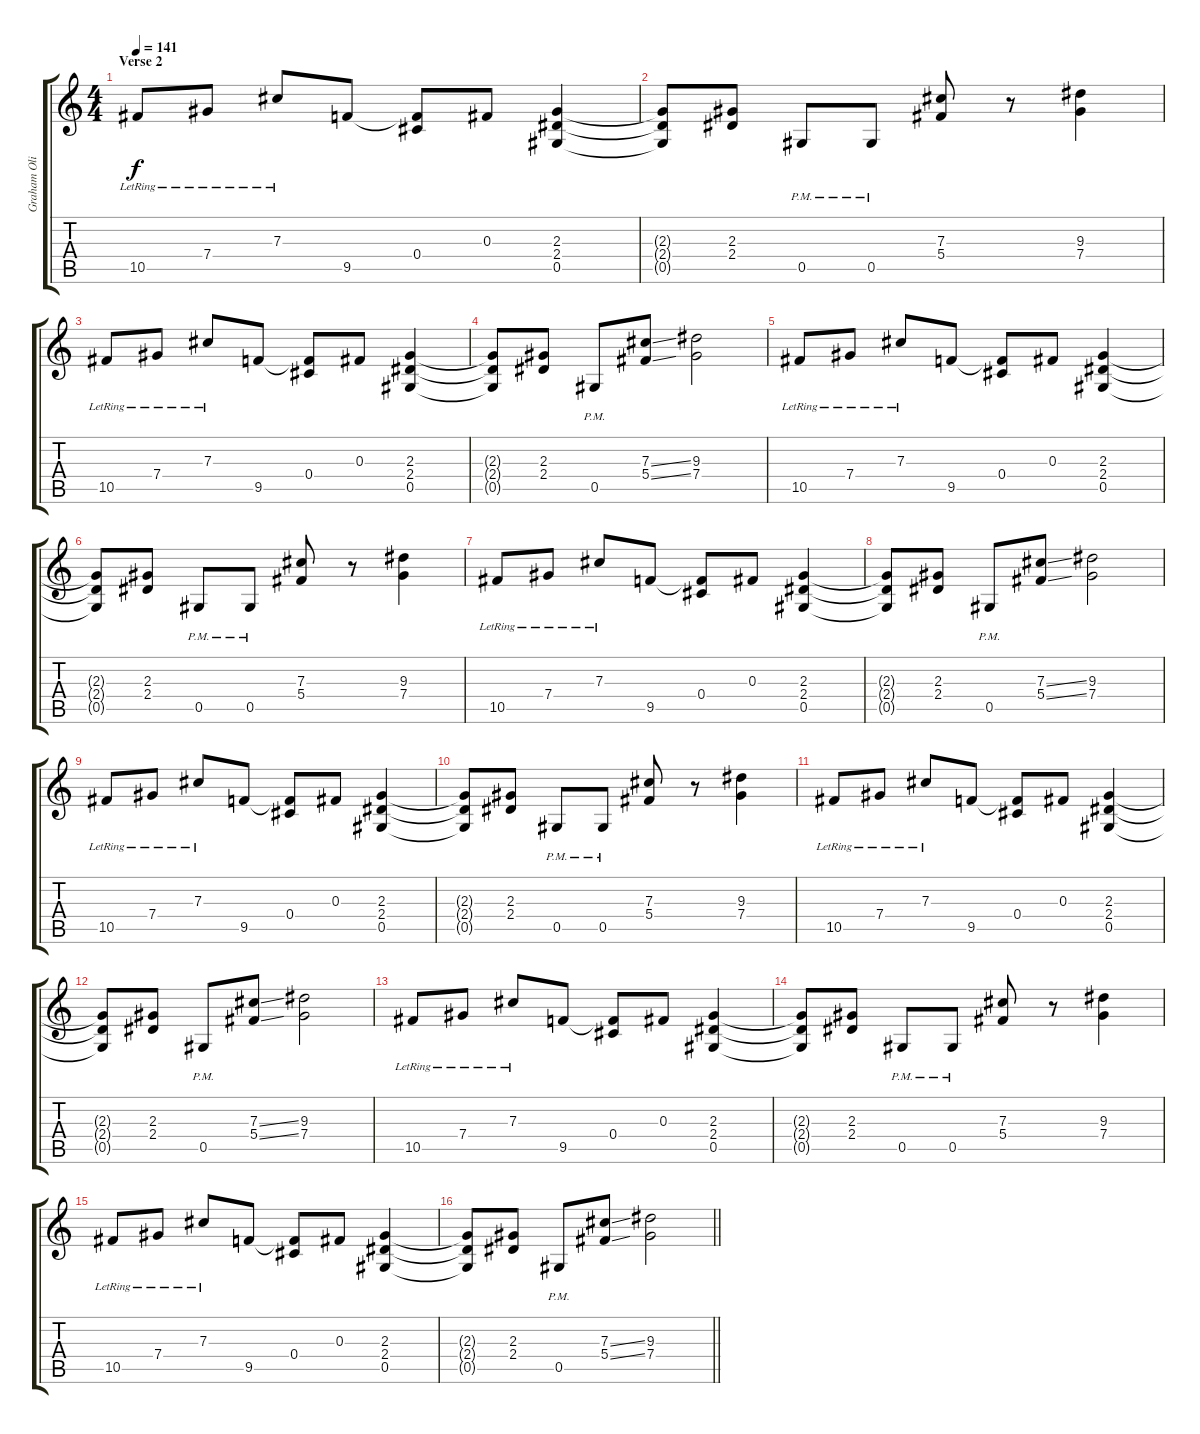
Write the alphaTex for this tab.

\track ("Graham Oliver" "Graham Oli") {instrument overdrivenguitar}
\staff {score tabs}
\tuning (Eb4 Bb3 Gb3 Db3 Ab2 Eb2) {hide}
\ts (4 4)
\section ("" "Verse 2")
\tempo 141
\clef g2
\ks c
10.5{lr}.8{dy f} 7.4{lr}.8 7.3{lr}.8 9.5.8 (0.4 9.5{t}).8 0.3.8 (2.3 2.4 0.5).4 |
(2.3{t} 2.4{t} 0.5{t}).8 (2.3 2.4).8 0.5{pm}.8 0.5{pm}.8 (7.3 5.4).8 r.8 (9.3 7.4).4 |
10.5{lr}.8 7.4{lr}.8 7.3{lr}.8 9.5.8 (0.4 9.5{t}).8 0.3.8 (2.3 2.4 0.5).4 |
(2.3{t} 2.4{t} 0.5{t}).8 (2.3 2.4).8 0.5{pm}.8 (7.3{ss} 5.4{ss}).8 (9.3 7.4).2 |
10.5{lr}.8 7.4{lr}.8 7.3{lr}.8 9.5.8 (0.4 9.5{t}).8 0.3.8 (2.3 2.4 0.5).4 |
(2.3{t} 2.4{t} 0.5{t}).8 (2.3 2.4).8 0.5{pm}.8 0.5{pm}.8 (7.3 5.4).8 r.8 (9.3 7.4).4 |
10.5{lr}.8 7.4{lr}.8 7.3{lr}.8 9.5.8 (0.4 9.5{t}).8 0.3.8 (2.3 2.4 0.5).4 |
(2.3{t} 2.4{t} 0.5{t}).8 (2.3 2.4).8 0.5{pm}.8 (7.3{ss} 5.4{ss}).8 (9.3 7.4).2 |
10.5{lr}.8 7.4{lr}.8 7.3{lr}.8 9.5.8 (0.4 9.5{t}).8 0.3.8 (2.3 2.4 0.5).4 |
(2.3{t} 2.4{t} 0.5{t}).8 (2.3 2.4).8 0.5{pm}.8 0.5{pm}.8 (7.3 5.4).8 r.8 (9.3 7.4).4 |
10.5{lr}.8 7.4{lr}.8 7.3{lr}.8 9.5.8 (0.4 9.5{t}).8 0.3.8 (2.3 2.4 0.5).4 |
(2.3{t} 2.4{t} 0.5{t}).8 (2.3 2.4).8 0.5{pm}.8 (7.3{ss} 5.4{ss}).8 (9.3 7.4).2 |
10.5{lr}.8 7.4{lr}.8 7.3{lr}.8 9.5.8 (0.4 9.5{t}).8 0.3.8 (2.3 2.4 0.5).4 |
(2.3{t} 2.4{t} 0.5{t}).8 (2.3 2.4).8 0.5{pm}.8 0.5{pm}.8 (7.3 5.4).8 r.8 (9.3 7.4).4 |
10.5{lr}.8 7.4{lr}.8 7.3{lr}.8 9.5.8 (0.4 9.5{t}).8 0.3.8 (2.3 2.4 0.5).4 |
\barLineRight lightlight
(2.3{t} 2.4{t} 0.5{t}).8 (2.3 2.4).8 0.5{pm}.8 (7.3{ss} 5.4{ss}).8 (9.3 7.4).2
